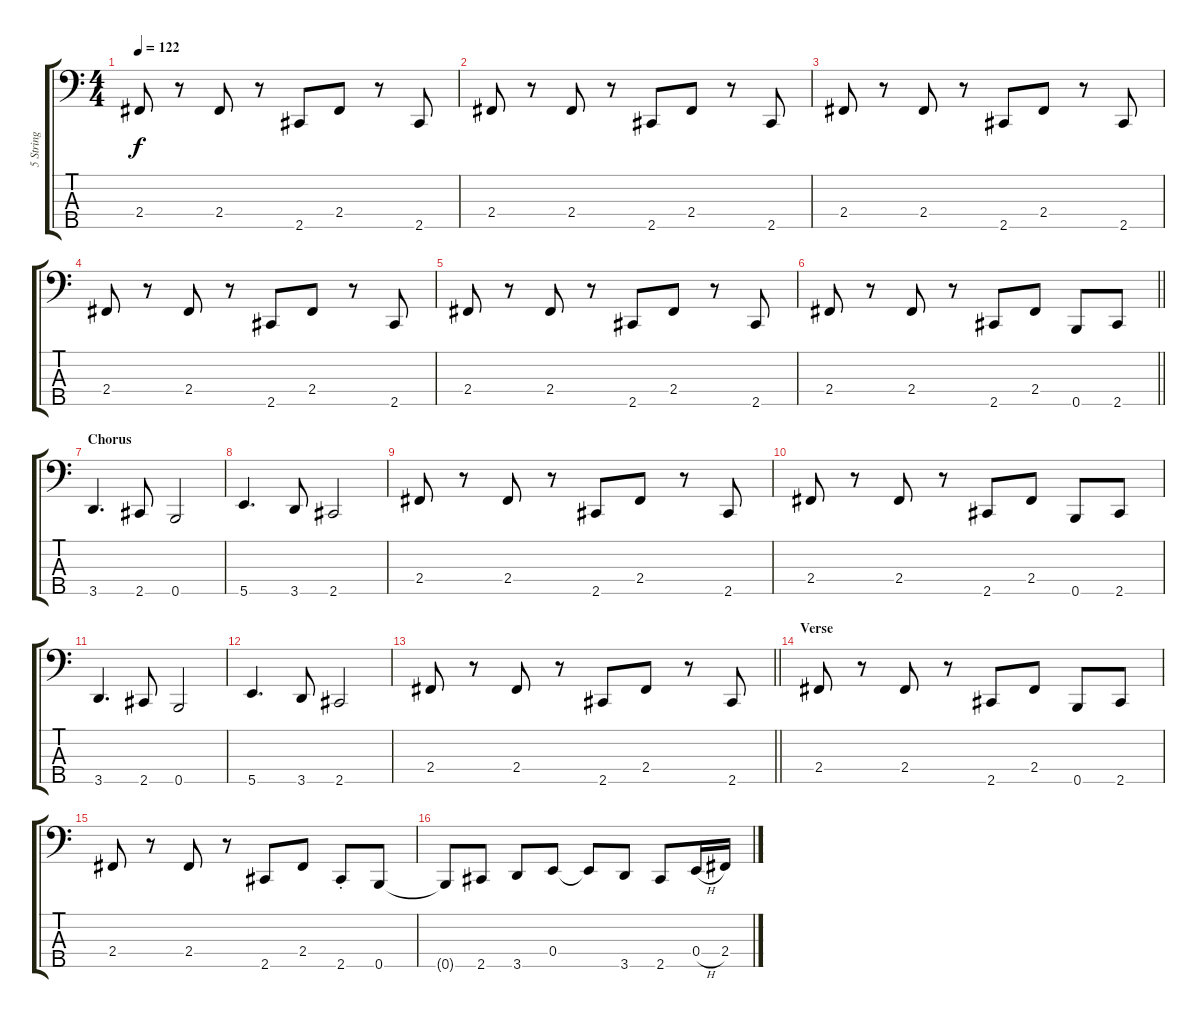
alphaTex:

\track ("5 String" "5 String") {instrument synthbass1}
\staff {score tabs}
\tuning (G2 D2 A1 E1 B0) {hide}
\ts (4 4)
\tempo 122
\clef f4
\ks c
2.4.8{dy f} r.8 2.4.8 r.8 2.5.8 2.4.8 r.8 2.5.8 |
2.4.8 r.8 2.4.8 r.8 2.5.8 2.4.8 r.8 2.5.8 |
2.4.8 r.8 2.4.8 r.8 2.5.8 2.4.8 r.8 2.5.8 |
2.4.8 r.8 2.4.8 r.8 2.5.8 2.4.8 r.8 2.5.8 |
2.4.8 r.8 2.4.8 r.8 2.5.8 2.4.8 r.8 2.5.8 |
\barLineRight lightlight
2.4.8 r.8 2.4.8 r.8 2.5.8 2.4.8 0.5.8 2.5.8 |
\section ("" "Chorus")
3.5.4{d} 2.5.8 0.5.2 |
5.5.4{d} 3.5.8 2.5.2 |
2.4.8 r.8 2.4.8 r.8 2.5.8 2.4.8 r.8 2.5.8 |
2.4.8 r.8 2.4.8 r.8 2.5.8 2.4.8 0.5.8 2.5.8 |
3.5.4{d} 2.5.8 0.5.2 |
5.5.4{d} 3.5.8 2.5.2 |
\barLineRight lightlight
2.4.8 r.8 2.4.8 r.8 2.5.8 2.4.8 r.8 2.5.8 |
\section ("" "Verse")
2.4.8 r.8 2.4.8 r.8 2.5.8 2.4.8 0.5.8 2.5.8 |
2.4.8 r.8 2.4.8 r.8 2.5.8 2.4.8 2.5{st}.8 0.5.8 |
0.5{t}.8 2.5.8 3.5.8 0.4.8 0.4{t}.8 3.5.8 2.5.8 0.4{h}.16 2.4.16
